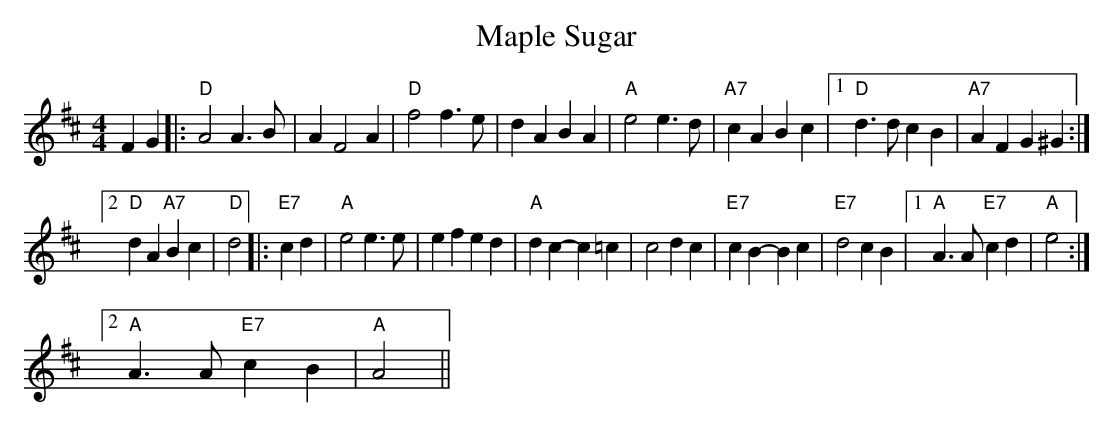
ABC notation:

X:1
T:Maple Sugar
M:4/4
L:1/4
K:D
FG |:"D"A2 A3/2B/2|AF2A|"D"f2 f3/2e/2|dA BA|"A"e2 e3/2d/2|"A7"cA Bc|\
 [1"D"d3/2d/2 cB|"A7"AF G^G:|
 [2"D"dA "A7"Bc|"D"d2 |:"E7"cd |"A"e2 e3/2e/2|ef ed|"A"dc -c=c|c2 dc|\
"E7"cB -Bc|"E7"d2 cB| [1"A"A3/2A/2 "E7"cd|"A"e2 :|
 [2"A"A3/2A/2 "E7"cB|"A"A2 ||
